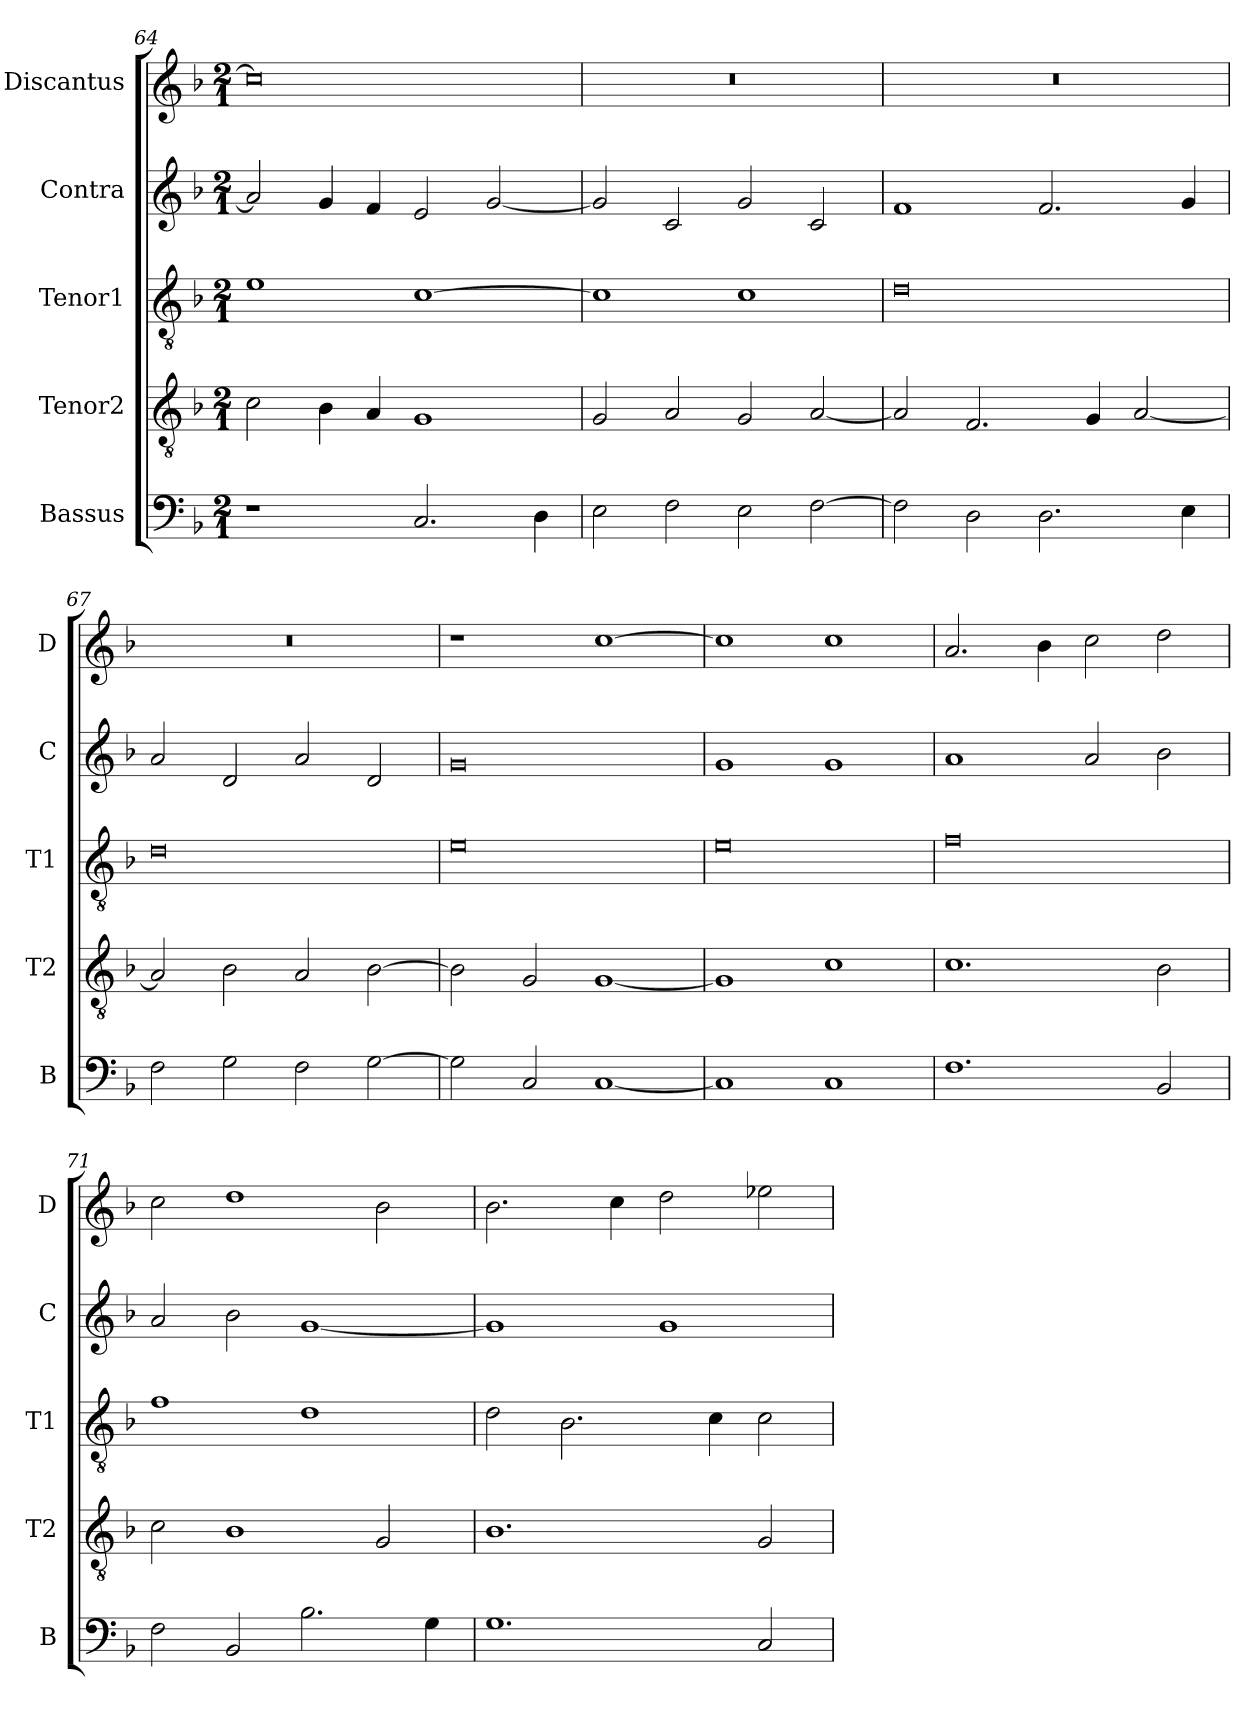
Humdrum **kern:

**kern	**kern	**kern	**kern	**kern
*part5	*part4	*part3	*part2	*part1
*staff5	*staff4	*staff3	*staff2	*staff1
*I"Bassus	*I"Tenor2	*I"Tenor1	*I"Contra	*I"Discantus
*I'B	*I'T2	*I'T1	*I'C	*I'D
*clefF4	*clefGv2	*clefGv2	*clefG2	*clefG2
*k[b-]	*k[b-]	*k[b-]	*k[b-]	*k[b-]
*M2/1	*M2/1	*M2/1	*M2/1	*M2/1
=64	=64	=64	=64	=64
1r	2c\	1e	2a/]	0cc]
.	4B-\	.	4g/	.
.	4A/	.	4f/	.
2.C/	1G	[1c	2e/	.
.	.	.	[2g/	.
4D\	.	.	.	.
=65	=65	=65	=65	=65
2E\	2G/	1c]	2g/]	0r
2F\	2A/	.	2c/	.
2E\	2G/	1c	2g/	.
[2F\	[2A/	.	2c/	.
=66	=66	=66	=66	=66
2F\]	2A/]	0d	1f	0r
2D\	2.F/	.	.	.
2.D\	.	.	2.f/	.
.	4G/	.	.	.
.	[2A/	.	.	.
4E\	.	.	4g/	.
=67	=67	=67	=67	=67
2F\	2A/]	0d	2a/	0r
2G\	2B-\	.	2d/	.
2F\	2A/	.	2a/	.
[2G\	[2B-\	.	2d/	.
=68	=68	=68	=68	=68
2G\]	2B-\]	0e	0g	1r
2C/	2G/	.	.	.
[1C	[1G	.	.	[1cc
=69	=69	=69	=69	=69
1C]	1G]	0e	1g	1cc]
1C	1c	.	1g	1cc
=70	=70	=70	=70	=70
1.F	1.c	0f	1a	2.a/
.	.	.	.	4b-\
.	.	.	2a/	2cc\
2BB-/	2B-\	.	2b-\	2dd\
=71	=71	=71	=71	=71
2F\	2c\	1f	2a/	2cc\
2BB-/	1B-	.	2b-\	1dd
2.B-\	.	1d	[1g	.
.	2G/	.	.	2b-\
4G\	.	.	.	.
=72	=72	=72	=72	=72
1.G	1.B-	2d\	1g]	2.b-\
.	.	2.B-\	.	.
.	.	.	.	4cc\
.	.	.	1g	2dd\
.	.	4c\	.	.
2C/	2G/	2c\	.	2ee-X\
=	=	=	=	=
*-	*-	*-	*-	*-
